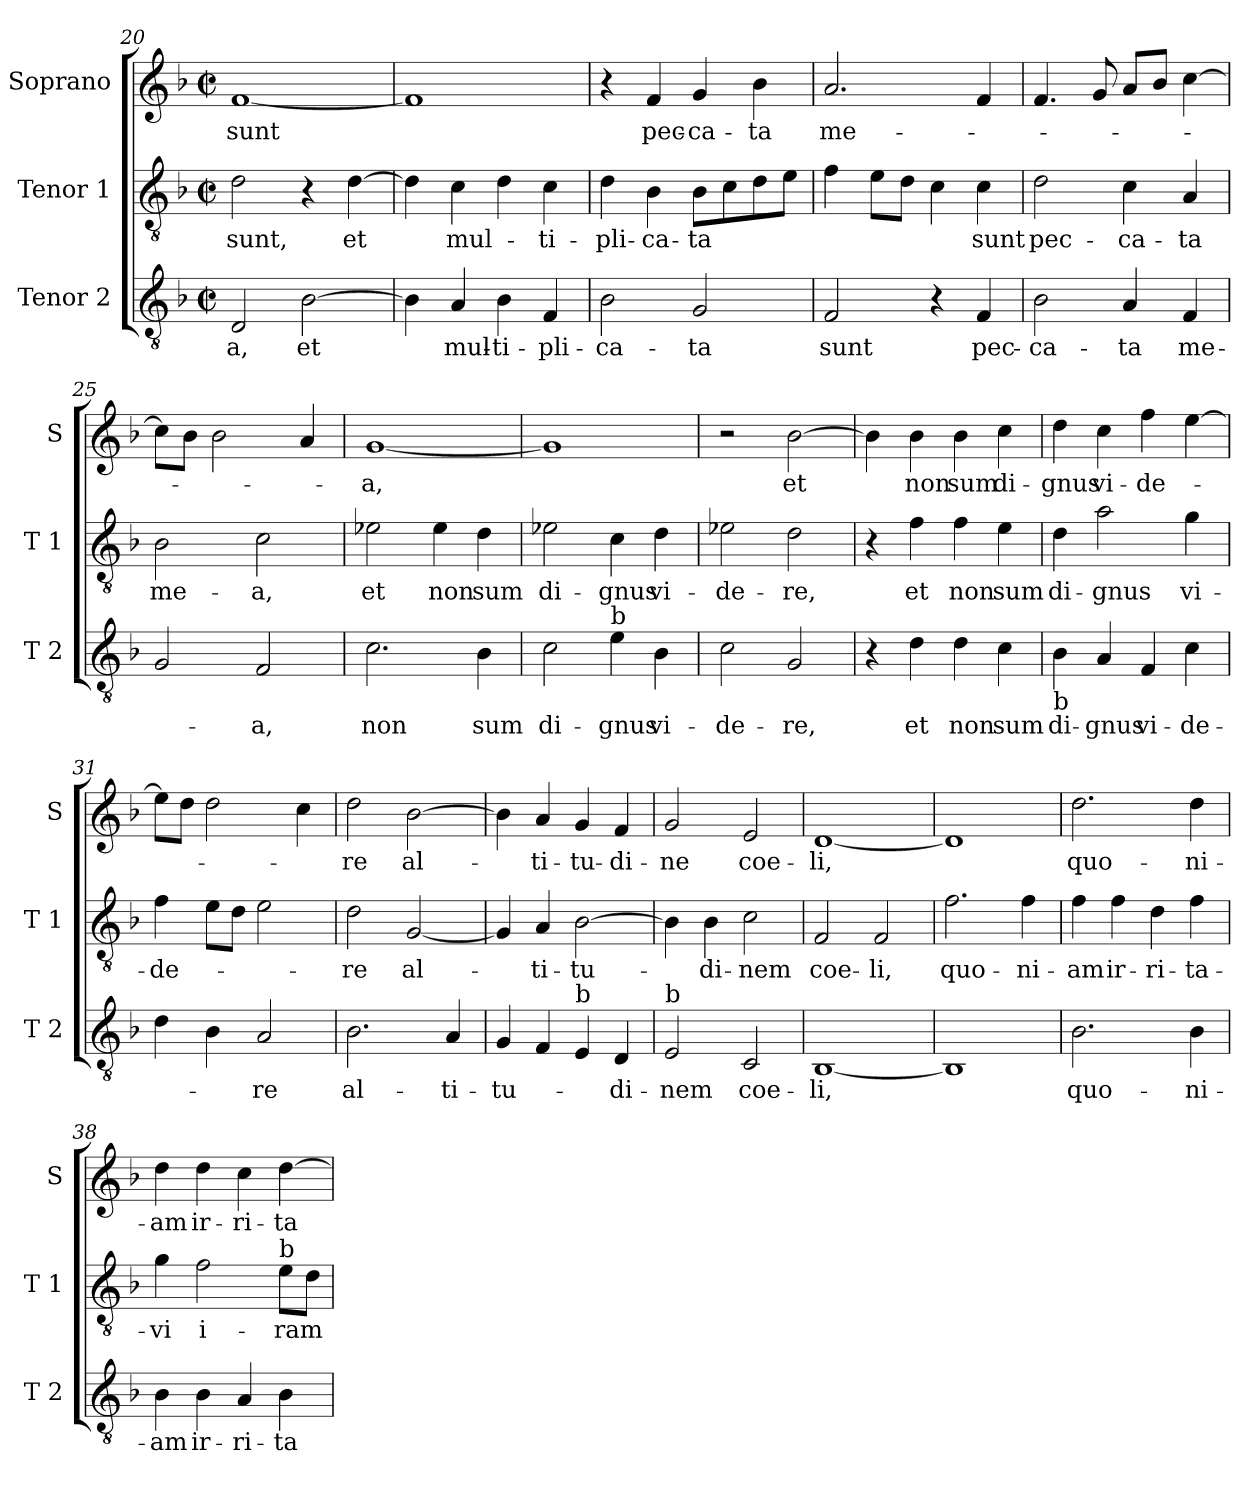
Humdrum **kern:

**kern	**text	**kern	**text	**kern	**text
*part3	*part3	*part2	*part2	*part1	*part1
*staff3	*staff3	*staff2	*staff2	*staff1	*staff1
*I"Tenor 2	*	*I"Tenor 1	*	*I"Soprano	*
*I'T 2	*	*I'T 1	*	*I'S	*
*clefGv2	*	*clefGv2	*	*clefG2	*
*k[b-]	*	*k[b-]	*	*k[b-]	*
*F:	*	*F:	*	*F:	*
*M2/2	*	*M2/2	*	*M2/2	*
*met(c|)	*	*met(c|)	*	*met(c|)	*
=20	=20	=20	=20	=20	=20
!	!LO:LY:b	!	!LO:LY:b	!	!LO:LY:b
2D/	-a,	2d\	sunt,	[1f	sunt
!	!LO:LY:b	!	!	!	!
[2B-\	et	4r	.	.	.
!	!	!	!LO:LY:b	!	!
.	.	[4d\	et	.	.
=21	=21	=21	=21	=21	=21
4B-\]	.	4d\]	.	1f]	.
!	!LO:LY:b	!	!LO:LY:b	!	!
4A/	mul-	4c\	mul-	.	.
!	!LO:LY:b	!	!	!	!
4B-\	-ti-	4d\	.	.	.
!	!LO:LY:b	!	!LO:LY:b	!	!
4F/	-pli-	4c\	-ti-	.	.
!!LO:LB:g=z
=22	=22	=22	=22	=22	=22
!	!LO:LY:b	!	!LO:LY:b	!	!
2B-\	-ca-	4d\	-pli-	4r	.
!	!	!	!LO:LY:b	!	!LO:LY:b
.	.	4B-\	-ca-	4f/	pec-
!	!LO:LY:b	!	!LO:LY:b	!	!LO:LY:b
2G/	-ta	8B-\L	-ta	4g/	-ca-
.	.	8c\	.	.	.
!	!	!	!	!	!LO:LY:b
.	.	8d\	.	4b-\	-ta
.	.	8e\J	.	.	.
=23	=23	=23	=23	=23	=23
!	!LO:LY:b	!	!	!	!LO:LY:b
2F/	sunt	4f\	.	2.a/	me-
.	.	8e\L	.	.	.
.	.	8d\J	.	.	.
4r	.	4c\	.	.	.
!	!LO:LY:b	!	!LO:LY:b	!	!
4F/	pec-	4c\	sunt	4f/	.
=24	=24	=24	=24	=24	=24
!	!LO:LY:b	!	!LO:LY:b	!	!
2B-\	-ca-	2d\	pec-	4.f/	.
.	.	.	.	8g/	.
!	!LO:LY:b	!	!LO:LY:b	!	!
4A/	-ta	4c\	-ca-	8a/L	.
.	.	.	.	8b-/J	.
!	!LO:LY:b	!	!LO:LY:b	!	!
4F/	me-	4A/	-ta	[4cc\	.
=25	=25	=25	=25	=25	=25
!	!	!	!LO:LY:b	!	!
2G/	.	2B-\	me-	8cc\L]	.
.	.	.	.	8b-\J	.
.	.	.	.	2b-\	.
!	!LO:LY:b	!	!LO:LY:b	!	!
2F/	-a,	2c\	-a,	.	.
.	.	.	.	4a/	.
=26	=26	=26	=26	=26	=26
!	!LO:LY:b	!	!LO:LY:b	!	!LO:LY:b
2.c\	non	2e-X\	et	[1g	-a,
!	!	!	!LO:LY:b	!	!
.	.	4e-\	non	.	.
!	!LO:LY:b	!	!LO:LY:b	!	!
4B-\	sum	4d\	sum	.	.
!!LO:LB:g=z
=27	=27	=27	=27	=27	=27
!	!LO:LY:b	!	!LO:LY:b	!	!
2c\	di-	2e-X\	di-	1g]	.
!LO:TX:a:t=b	!	!	!	!	!
!	!LO:LY:b	!	!LO:LY:b	!	!
4e\	-gnus	4c\	-gnus	.	.
!	!LO:LY:b	!	!LO:LY:b	!	!
4B-\	vi-	4d\	vi-	.	.
=28	=28	=28	=28	=28	=28
!	!LO:LY:b	!	!LO:LY:b	!	!
2c\	-de-	2e-X\	-de-	2r	.
!	!LO:LY:b	!	!LO:LY:b	!	!LO:LY:b
2G/	-re,	2d\	-re,	[2b-\	et
=29	=29	=29	=29	=29	=29
4r	.	4r	.	4b-\]	.
!	!LO:LY:b	!	!LO:LY:b	!	!LO:LY:b
4d\	et	4f\	et	4b-\	non
!	!LO:LY:b	!	!LO:LY:b	!	!LO:LY:b
4d\	non	4f\	non	4b-\	sum
!	!LO:LY:b	!	!LO:LY:b	!	!LO:LY:b
4c\	sum	4e\	sum	4cc\	di-
=30	=30	=30	=30	=30	=30
!LO:TX:b:t=b	!	!	!	!	!
!	!LO:LY:b	!	!LO:LY:b	!	!LO:LY:b
4B-\	di-	4d\	di-	4dd\	-gnus
!	!LO:LY:b	!	!LO:LY:b	!	!LO:LY:b
4A/	-gnus	2a\	-gnus	4cc\	vi-
!	!LO:LY:b	!	!	!	!LO:LY:b
4F/	vi-	.	.	4ff\	-de-
!	!LO:LY:b	!	!LO:LY:b	!	!
4c\	-de-	4g\	vi-	[4ee\	.
=31	=31	=31	=31	=31	=31
!	!	!	!LO:LY:b	!	!
4d\	.	4f\	-de-	8ee\L]	.
.	.	.	.	8dd\J	.
4B-\	.	8e\L	.	2dd\	.
.	.	8d\J	.	.	.
!	!LO:LY:b	!	!	!	!
2A/	-re	2e\	.	.	.
.	.	.	.	4cc\	.
!!LO:LB:g=z
=32	=32	=32	=32	=32	=32
!	!LO:LY:b	!	!LO:LY:b	!	!LO:LY:b
2.B-\	al-	2d\	-re	2dd\	-re
!	!	!	!LO:LY:b	!	!LO:LY:b
.	.	[2G/	al-	[2b-\	al-
!	!LO:LY:b	!	!	!	!
4A/	-ti-	.	.	.	.
=33	=33	=33	=33	=33	=33
!	!LO:LY:b	!	!	!	!
4G/	-tu-	4G/]	.	4b-\]	.
!	!	!	!LO:LY:b	!	!LO:LY:b
4F/	.	4A/	-ti-	4a/	-ti-
!LO:TX:a:t=b	!	!	!	!	!
!	!	!	!LO:LY:b	!	!LO:LY:b
4E/	.	[2B-\	-tu-	4g/	-tu-
!	!LO:LY:b	!	!	!	!LO:LY:b
4D/	-di-	.	.	4f/	-di-
=34	=34	=34	=34	=34	=34
!LO:TX:a:t=b	!	!	!	!	!
!	!LO:LY:b	!	!	!	!LO:LY:b
2E/	-nem	4B-\]	.	2g/	-ne
!	!	!	!LO:LY:b	!	!
.	.	4B-\	-di-	.	.
!	!LO:LY:b	!	!LO:LY:b	!	!LO:LY:b
2C/	coe-	2c\	-nem	2e/	coe-
=35	=35	=35	=35	=35	=35
!	!LO:LY:b	!	!LO:LY:b	!	!LO:LY:b
[1BB-	-li,	2F/	coe-	[1d	-li,
!	!	!	!LO:LY:b	!	!
.	.	2F/	-li,	.	.
=36	=36	=36	=36	=36	=36
!	!	!	!LO:LY:b	!	!
1BB-]	.	2.f\	quo-	1d]	.
!	!	!	!LO:LY:b	!	!
.	.	4f\	-ni-	.	.
!!LO:PB:g=z
=37	=37	=37	=37	=37	=37
!	!LO:LY:b	!	!LO:LY:b	!	!LO:LY:b
2.B-\	quo-	4f\	-am	2.dd\	quo-
!	!	!	!LO:LY:b	!	!
.	.	4f\	ir-	.	.
!	!	!	!LO:LY:b	!	!
.	.	4d\	-ri-	.	.
!	!LO:LY:b	!	!LO:LY:b	!	!LO:LY:b
4B-\	-ni-	4f\	-ta-	4dd\	-ni-
=38	=38	=38	=38	=38	=38
!	!LO:LY:b	!	!LO:LY:b	!	!LO:LY:b
4B-\	-am	4g\	-vi	4dd\	-am
!	!LO:LY:b	!	!LO:LY:b	!	!LO:LY:b
4B-\	ir-	2f\	i-	4dd\	ir-
!	!LO:LY:b	!	!	!	!LO:LY:b
4A/	-ri-	.	.	4cc\	-ri-
!	!	!LO:TX:a:t=b	!	!	!
!	!LO:LY:b	!	!LO:LY:b	!	!LO:LY:b
4B-\	-ta-	8e\L	-ram	[4dd\	-ta-
.	.	8d\J	.	.	.
=	=	=	=	=	=
*-	*-	*-	*-	*-	*-
